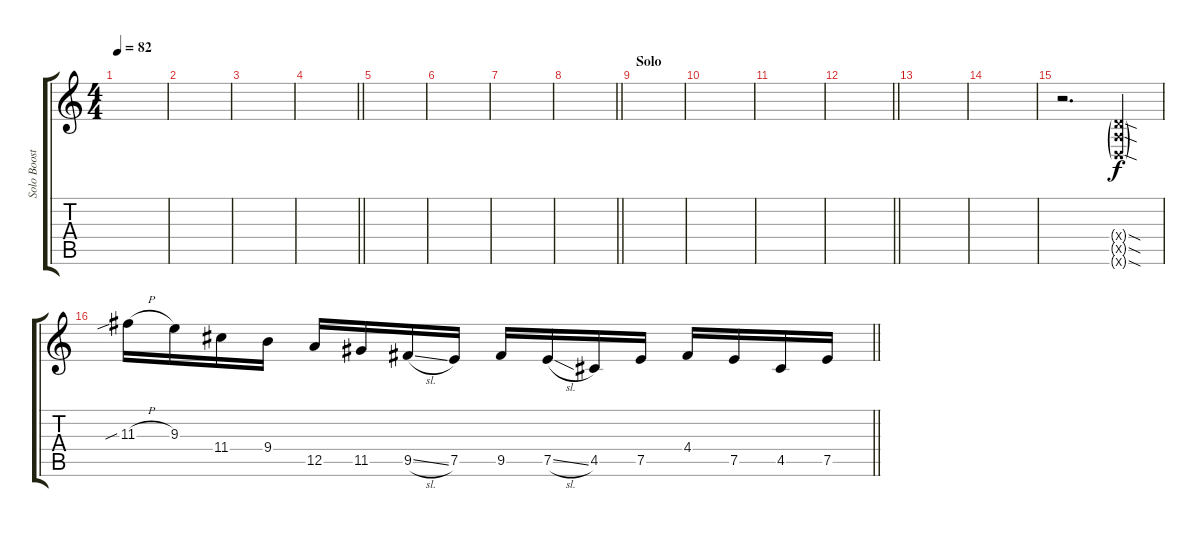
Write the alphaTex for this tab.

\track ("Solo Boost" "Solo Boost") {instrument overdrivenguitar}
\staff {score tabs}
\tuning (E4 B3 G3 D3 A2 D2) {hide}
\ts (4 4)
\section ("" "")
\tempo 82
\clef g2
\ks c
|
|
|
\barLineRight lightlight
|
|
|
|
\barLineRight lightlight
|
\section ("" "Solo")
|
|
|
\barLineRight lightlight
|
|
|
r.2{d} (0.4{sod g x} 0.5{sod g x} 0.6{sod g x}).4 |
\barLineRight lightlight
11.3{sib h}.16{dy f} 9.3.16 11.4.16 9.4.16 12.5.16 11.5.16 9.5{sl}.16 7.5.16 9.5.16 7.5{sl}.16 4.5.16 7.5.16 4.4.16 7.5.16 4.5.16 7.5.16
